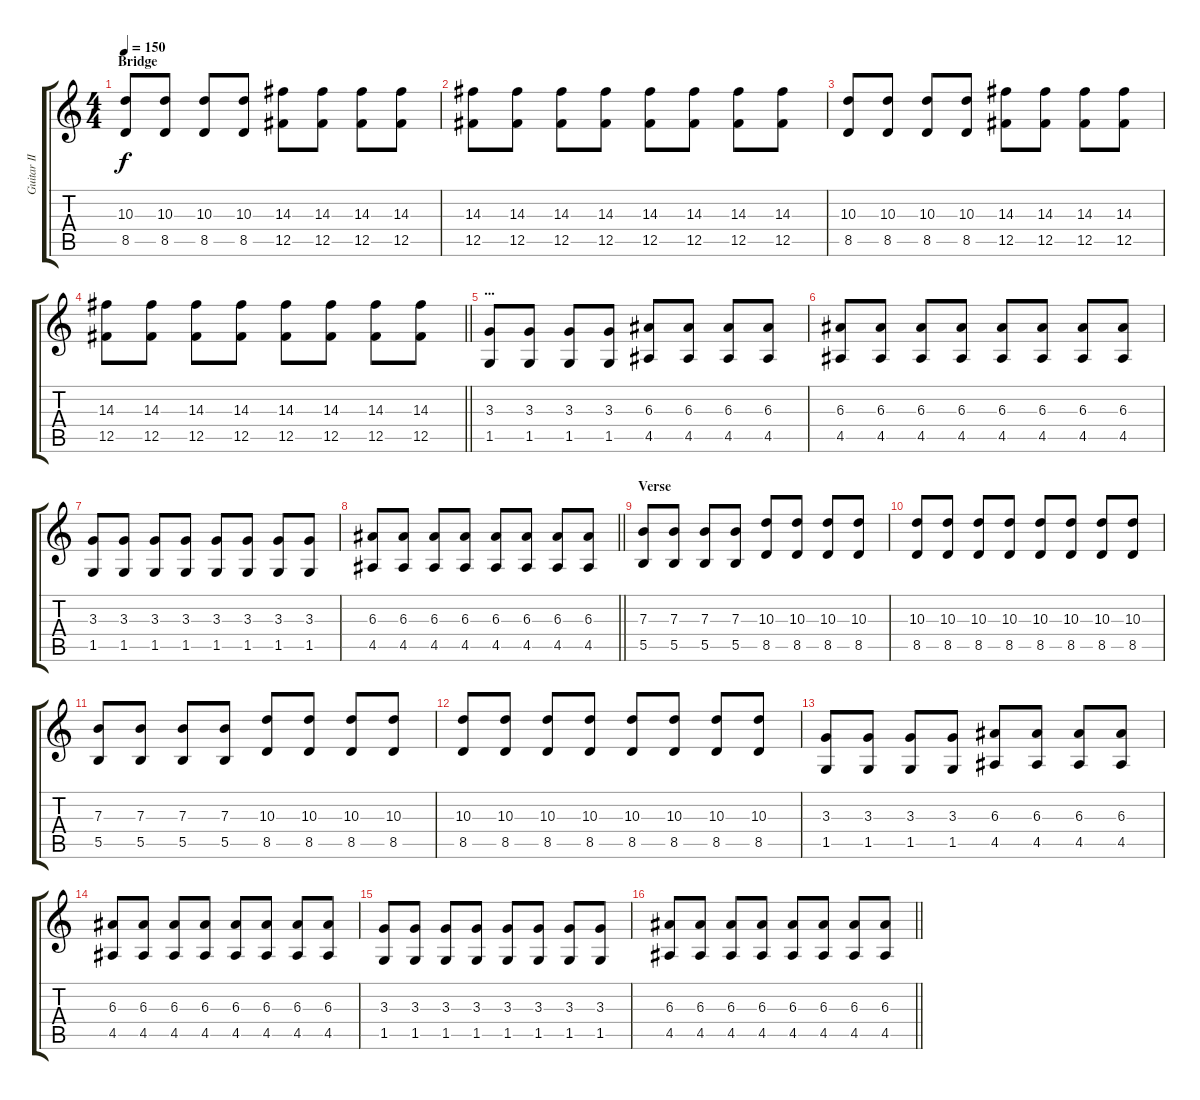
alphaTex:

\track ("Guitar II" "Guitar II") {instrument distortionguitar}
\staff {score tabs}
\tuning (Db4 Ab3 E3 B2 Gb2 B1) {hide}
\ts (4 4)
\section ("" "Bridge")
\tempo 150
\clef g2
\ks c
(10.3 8.5).8{dy f} (10.3 8.5).8 (10.3 8.5).8 (10.3 8.5).8 (14.3 12.5).8 (14.3 12.5).8 (14.3 12.5).8 (14.3 12.5).8 |
(14.3 12.5).8 (14.3 12.5).8 (14.3 12.5).8 (14.3 12.5).8 (14.3 12.5).8 (14.3 12.5).8 (14.3 12.5).8 (14.3 12.5).8 |
(10.3 8.5).8 (10.3 8.5).8 (10.3 8.5).8 (10.3 8.5).8 (14.3 12.5).8 (14.3 12.5).8 (14.3 12.5).8 (14.3 12.5).8 |
\barLineRight lightlight
(14.3 12.5).8 (14.3 12.5).8 (14.3 12.5).8 (14.3 12.5).8 (14.3 12.5).8 (14.3 12.5).8 (14.3 12.5).8 (14.3 12.5).8 |
\section ("" "...")
(3.3 1.5).8 (3.3 1.5).8 (3.3 1.5).8 (3.3 1.5).8 (6.3 4.5).8 (6.3 4.5).8 (6.3 4.5).8 (6.3 4.5).8 |
(6.3 4.5).8 (6.3 4.5).8 (6.3 4.5).8 (6.3 4.5).8 (6.3 4.5).8 (6.3 4.5).8 (6.3 4.5).8 (6.3 4.5).8 |
(3.3 1.5).8 (3.3 1.5).8 (3.3 1.5).8 (3.3 1.5).8 (3.3 1.5).8 (3.3 1.5).8 (3.3 1.5).8 (3.3 1.5).8 |
\barLineRight lightlight
(6.3 4.5).8 (6.3 4.5).8 (6.3 4.5).8 (6.3 4.5).8 (6.3 4.5).8 (6.3 4.5).8 (6.3 4.5).8 (6.3 4.5).8 |
\section ("" "Verse")
(7.3 5.5).8{volume 11} (7.3 5.5).8 (7.3 5.5).8 (7.3 5.5).8 (10.3 8.5).8 (10.3 8.5).8 (10.3 8.5).8 (10.3 8.5).8 |
(10.3 8.5).8 (10.3 8.5).8 (10.3 8.5).8 (10.3 8.5).8 (10.3 8.5).8 (10.3 8.5).8 (10.3 8.5).8 (10.3 8.5).8 |
(7.3 5.5).8 (7.3 5.5).8 (7.3 5.5).8 (7.3 5.5).8 (10.3 8.5).8 (10.3 8.5).8 (10.3 8.5).8 (10.3 8.5).8 |
(10.3 8.5).8 (10.3 8.5).8 (10.3 8.5).8 (10.3 8.5).8 (10.3 8.5).8 (10.3 8.5).8 (10.3 8.5).8 (10.3 8.5).8 |
(3.3 1.5).8 (3.3 1.5).8 (3.3 1.5).8 (3.3 1.5).8 (6.3 4.5).8 (6.3 4.5).8 (6.3 4.5).8 (6.3 4.5).8 |
(6.3 4.5).8 (6.3 4.5).8 (6.3 4.5).8 (6.3 4.5).8 (6.3 4.5).8 (6.3 4.5).8 (6.3 4.5).8 (6.3 4.5).8 |
(3.3 1.5).8 (3.3 1.5).8 (3.3 1.5).8 (3.3 1.5).8 (3.3 1.5).8 (3.3 1.5).8 (3.3 1.5).8 (3.3 1.5).8 |
\barLineRight lightlight
(6.3 4.5).8 (6.3 4.5).8 (6.3 4.5).8 (6.3 4.5).8 (6.3 4.5).8 (6.3 4.5).8 (6.3 4.5).8 (6.3 4.5).8
